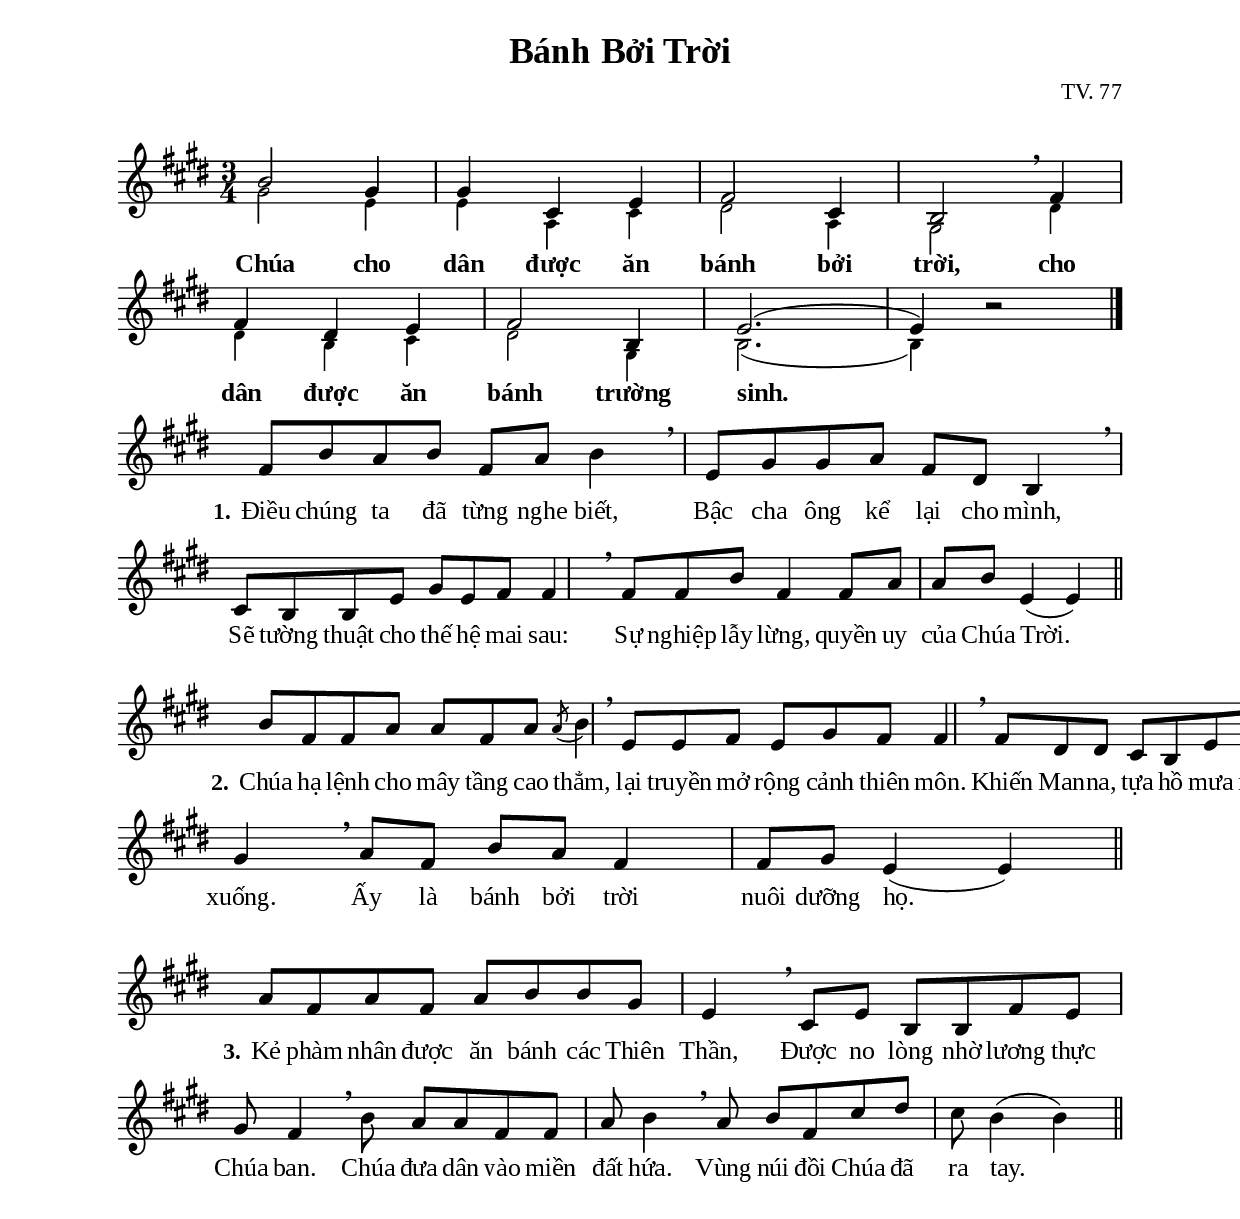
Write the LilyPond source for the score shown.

% Cài đặt chung
\version "2.20.0"
\include "english.ly"

\header {
  title = "Bánh Bởi Trời"
  composer = "TV. 77"
  arranger = " "
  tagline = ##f
}

global = {
  \key e \major
  \time 3/4
}

\paper {
  #(set-paper-size "a4")
  top-margin = 20\mm
  bottom-margin = 15\mm
  left-margin = 20\mm
  right-margin = 20\mm
  indent = #0
  #(define fonts
	 (make-pango-font-tree "Liberation Serif"
	 		       "Liberation Serif"
			       "Liberation Serif"
			       (/ 20 20)))
}

% Nhạc điệp khúc
nhacDiepKhucSop = \relative c'' {
  \override Lyrics.LyricSpace.minimum-distance = #4.0
  \override Score.BarNumber.break-visibility = ##(#f #f #f)
  b2 gs4 |
  gs cs, e |
  fs2 cs4 |
  b2 \breathe fs'4 |
  fs ds e |
  fs2 b,4 |
  e2. ( |
  e4) r2 \bar "|."
}

nhacDiepKhucBass = \relative c'' {
  \override Lyrics.LyricSpace.minimum-distance = #4.0
  \override Score.BarNumber.break-visibility = ##(#f #f #f)
  \override NoteHead.font-size = #-2
  gs2 e4 |
  e a, cs |
  ds2 a4 |
  gs2 ds'4 |
  ds b cs |
  ds2 gs,4 |
  b2. ( |
  b4) r2
}

% Nhạc phiên khúc
nhacPhienKhucMot = \relative c' {
  \set Score.barAlways = ##t
  \set Score.defaultBarType = ""
  \override Score.BarNumber.break-visibility = ##(#f #f #f)
  fs8 b a b fs a b4 \breathe
  e,8 gs gs a fs ds b4 \breathe
  cs8 b b e gs e fs fs4 \breathe
  fs8 fs b fs4 fs8 a a b e,4 (e) \bar "||"
}

nhacPhienKhucHai = \relative c'' {
  \set Score.barAlways = ##t
  \set Score.defaultBarType = ""
  \override Score.BarNumber.break-visibility = ##(#f #f #f)
  b8 fs fs a a fs a \acciaccatura a8 b4 \breathe
  e,8 e fs e gs fs fs4 \breathe
  fs8 ds ds cs b e fs gs4 \breathe
  a8 fs b a fs4 fs8 gs e4 (e) \bar "||"
}

nhacPhienKhucBa = \relative c'' {
  \set Score.barAlways = ##t
  \set Score.defaultBarType = ""
  \override Score.BarNumber.break-visibility = ##(#f #f #f)
  a8 fs a fs a b b gs e4 \breathe
  cs8 e b b fs' e gs fs4 \breathe
  b8 a a fs fs a b4 \breathe
  a8 b fs cs' ds cs b4 (b) \bar "||"
}

% Lời điệp khúc
loiDiepKhuc = \lyricmode {
  \override Lyrics.LyricText.font-series = #'bold
  Chúa cho dân được ăn bánh bởi trời,
  cho dân được ăn bánh trường sinh.
}

% Lời phiên khúc
loiPhienKhucMot = \lyricmode {
  \set stanza = #"1."
  Điều chúng ta đã từng nghe biết,
  Bậc cha ông kể lại cho mình,
  Sẽ tường thuật cho thế hệ mai sau:
  Sự nghiệp lẫy lừng, quyền uy của Chúa Trời.
}

loiPhienKhucHai = \lyricmode {
  \set stanza = #"2."
  Chúa hạ lệnh cho mây tầng cao thẳm,
  lại truyền mở rộng cảnh thiên môn.
  Khiến Man -- na, tựa hồ mưa rơi xuống.
  Ấy là bánh bởi trời nuôi dưỡng họ.
}

loiPhienKhucBa = \lyricmode {
  \set stanza = #"3."
  Kẻ phàm nhân được ăn bánh các Thiên Thần,
  Được no lòng nhờ lương thực Chúa ban.
  Chúa đưa dân vào miền đất hứa.
  Vùng núi đồi Chúa đã ra tay.
}


% Dàn trang
\score {
  \new ChoirStaff <<
    \new Staff = chorus \with {
        \consists "Merge_rests_engraver"
      }
      <<
      \new Voice = "sopranos" {
        \voiceOne \global \stemUp \nhacDiepKhucSop
      }
      \new Voice = "basses" {
        \voiceTwo \global \stemDown \nhacDiepKhucBass
      }
    >>
    \new Lyrics = basses
    \context Lyrics = basses \lyricsto sopranos \loiDiepKhuc
  >>
}

\score {
  \new ChoirStaff <<
    \new Staff = verses <<
      \override Staff.TimeSignature.transparent = ##t
      \new Voice = "verse" {
        \key e \major \stemNeutral \nhacPhienKhucMot
      }
    >>
    \new Lyrics \lyricsto verse \loiPhienKhucMot
  >>
}

\score {
  \new ChoirStaff <<
    \new Staff = verses <<
      \override Staff.TimeSignature.transparent = ##t
      \new Voice = "verse" {
        \key e \major \stemNeutral \nhacPhienKhucHai
      }
    >>
    \new Lyrics \lyricsto verse \loiPhienKhucHai
  >>
}

\score {
  \new ChoirStaff <<
    \new Staff = verses <<
      \override Staff.TimeSignature.transparent = ##t
      \new Voice = "verse" {
        \key e \major \stemNeutral \nhacPhienKhucBa
      }
    >>
    \new Lyrics \lyricsto verse \loiPhienKhucBa
  >>
}
